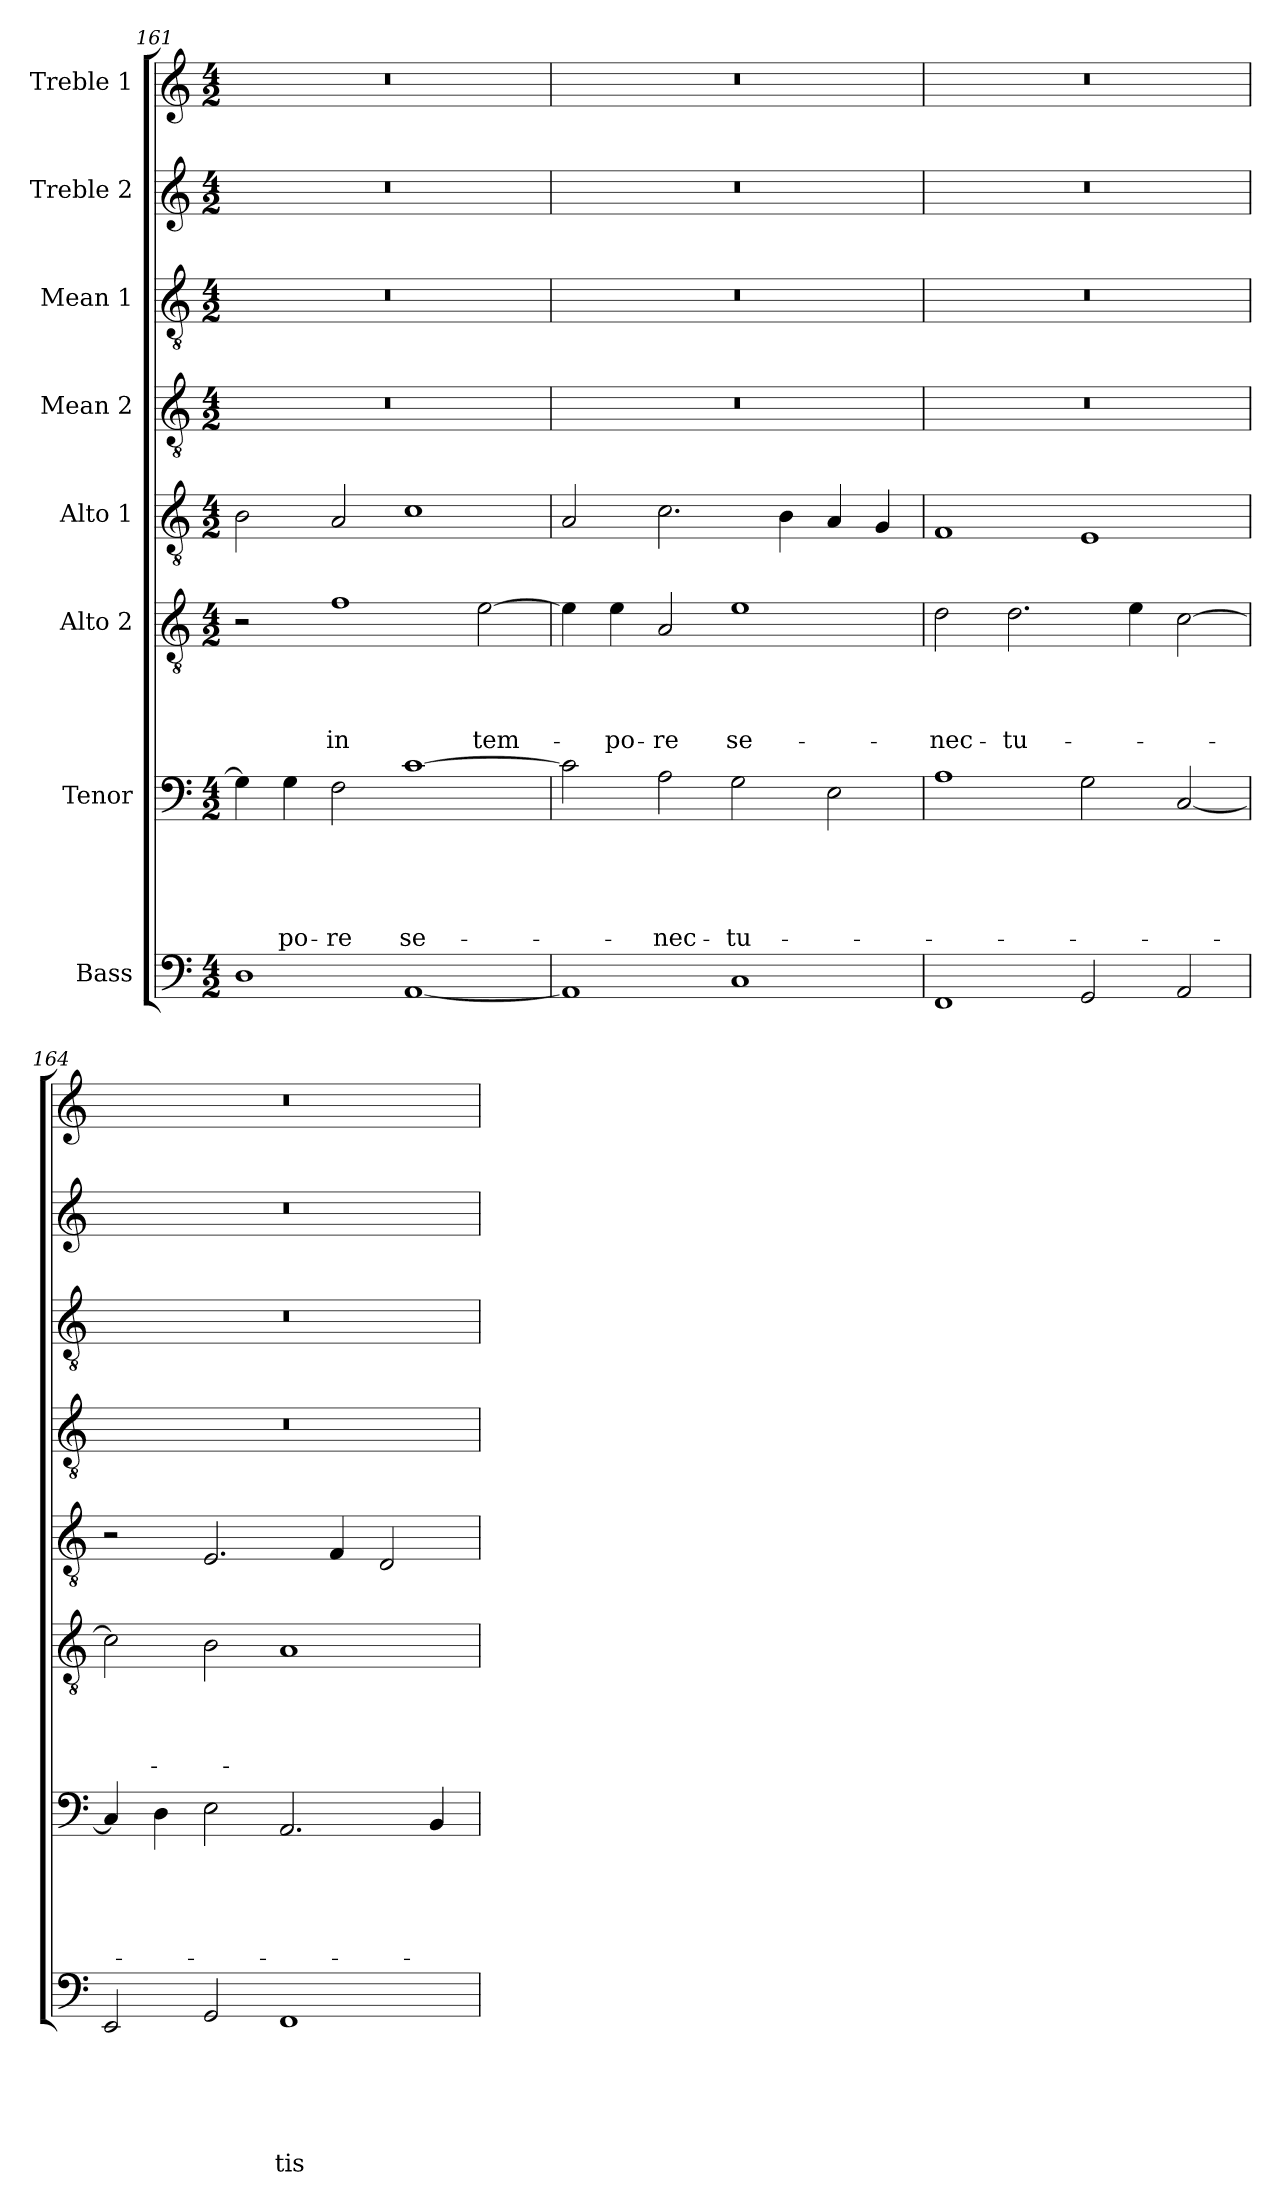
**kern	**text	**text	**text	**text	**text	**text	**kern	**text	**text	**text	**text	**text	**kern	**text	**text	**text	**text	**kern	**kern	**kern	**kern	**kern
*part8	*part8	*part8	*part8	*part8	*part8	*part8	*part7	*part7	*part7	*part7	*part7	*part7	*part6	*part6	*part6	*part6	*part6	*part5	*part4	*part3	*part2	*part1
*staff8	*staff8	*staff8	*staff8	*staff8	*staff8	*staff8	*staff7	*staff7	*staff7	*staff7	*staff7	*staff7	*staff6	*staff6	*staff6	*staff6	*staff6	*staff5	*staff4	*staff3	*staff2	*staff1
*I"Bass	*	*	*	*	*	*	*I"Tenor	*	*	*	*	*	*I"Alto 2	*	*	*	*	*I"Alto 1	*I"Mean 2	*I"Mean 1	*I"Treble 2	*I"Treble 1
*clefF4	*	*	*	*	*	*	*clefF4	*	*	*	*	*	*clefGv2	*	*	*	*	*clefGv2	*clefGv2	*clefGv2	*clefG2	*clefG2
*k[]	*	*	*	*	*	*	*k[]	*	*	*	*	*	*k[]	*	*	*	*	*k[]	*k[]	*k[]	*k[]	*k[]
*C:	*	*	*	*	*	*	*C:	*	*	*	*	*	*C:	*	*	*	*	*C:	*C:	*C:	*C:	*C:
*M4/2	*	*	*	*	*	*	*M4/2	*	*	*	*	*	*M4/2	*	*	*	*	*M4/2	*M4/2	*M4/2	*M4/2	*M4/2
=161	=161	=161	=161	=161	=161	=161	=161	=161	=161	=161	=161	=161	=161	=161	=161	=161	=161	=161	=161	=161	=161	=161
1D	.	.	.	.	.	.	4G\]	.	.	.	.	.	2r	.	.	.	.	2B\	0r	0r	0r	0r
.	.	.	.	.	.	.	4G\	.	.	.	.	-po-	.	.	.	.	.	.	.	.	.	.
.	.	.	.	.	.	.	2F\	.	.	.	.	-re	1f	.	.	.	in	2A/	.	.	.	.
[1AA	.	.	.	.	.	.	[1c	.	.	.	.	se-	.	.	.	.	.	1c	.	.	.	.
.	.	.	.	.	.	.	.	.	.	.	.	.	[2e\	.	.	.	tem-	.	.	.	.	.
=162	=162	=162	=162	=162	=162	=162	=162	=162	=162	=162	=162	=162	=162	=162	=162	=162	=162	=162	=162	=162	=162	=162
1AA]	.	.	.	.	.	.	2c\]	.	.	.	.	.	4e\]	.	.	.	.	2A/	0r	0r	0r	0r
.	.	.	.	.	.	.	.	.	.	.	.	.	4e\	.	.	.	-po-	.	.	.	.	.
.	.	.	.	.	.	.	2A\	.	.	.	.	-nec-	2A/	.	.	.	-re	2.c\	.	.	.	.
1C	.	.	.	.	.	.	2G\	.	.	.	.	-tu-	1e	.	.	.	se-	.	.	.	.	.
.	.	.	.	.	.	.	.	.	.	.	.	.	.	.	.	.	.	4B\	.	.	.	.
.	.	.	.	.	.	.	2E\	.	.	.	.	.	.	.	.	.	.	4A/	.	.	.	.
.	.	.	.	.	.	.	.	.	.	.	.	.	.	.	.	.	.	4G/	.	.	.	.
!!LO:PB:g=z
=163	=163	=163	=163	=163	=163	=163	=163	=163	=163	=163	=163	=163	=163	=163	=163	=163	=163	=163	=163	=163	=163	=163
1FF	.	.	.	.	.	.	1A	.	.	.	.	.	2d\	.	.	.	-nec-	1F	0r	0r	0r	0r
.	.	.	.	.	.	.	.	.	.	.	.	.	2.d\	.	.	.	-tu-	.	.	.	.	.
2GG/	.	.	.	.	.	.	2G\	.	.	.	.	.	.	.	.	.	.	1E	.	.	.	.
.	.	.	.	.	.	.	.	.	.	.	.	.	4e\	.	.	.	.	.	.	.	.	.
2AA/	.	.	.	.	.	.	[2C/	.	.	.	.	.	[2c\	.	.	.	.	.	.	.	.	.
=164	=164	=164	=164	=164	=164	=164	=164	=164	=164	=164	=164	=164	=164	=164	=164	=164	=164	=164	=164	=164	=164	=164
2EE/	.	.	.	.	.	.	4C/]	.	.	.	.	.	2c\]	.	.	.	.	2r	0r	0r	0r	0r
.	.	.	.	.	.	.	4D\	.	.	.	.	.	.	.	.	.	.	.	.	.	.	.
2GG/	.	.	.	.	.	.	2E\	.	.	.	.	.	2B\	.	.	.	.	2.E/	.	.	.	.
1FF	.	.	.	.	.	-tis	2.AA/	.	.	.	.	.	1A	.	.	.	.	.	.	.	.	.
.	.	.	.	.	.	.	.	.	.	.	.	.	.	.	.	.	.	4F/	.	.	.	.
.	.	.	.	.	.	.	.	.	.	.	.	.	.	.	.	.	.	2D/	.	.	.	.
.	.	.	.	.	.	.	4BB/	.	.	.	.	.	.	.	.	.	.	.	.	.	.	.
=	=	=	=	=	=	=	=	=	=	=	=	=	=	=	=	=	=	=	=	=	=	=
*-	*-	*-	*-	*-	*-	*-	*-	*-	*-	*-	*-	*-	*-	*-	*-	*-	*-	*-	*-	*-	*-	*-
